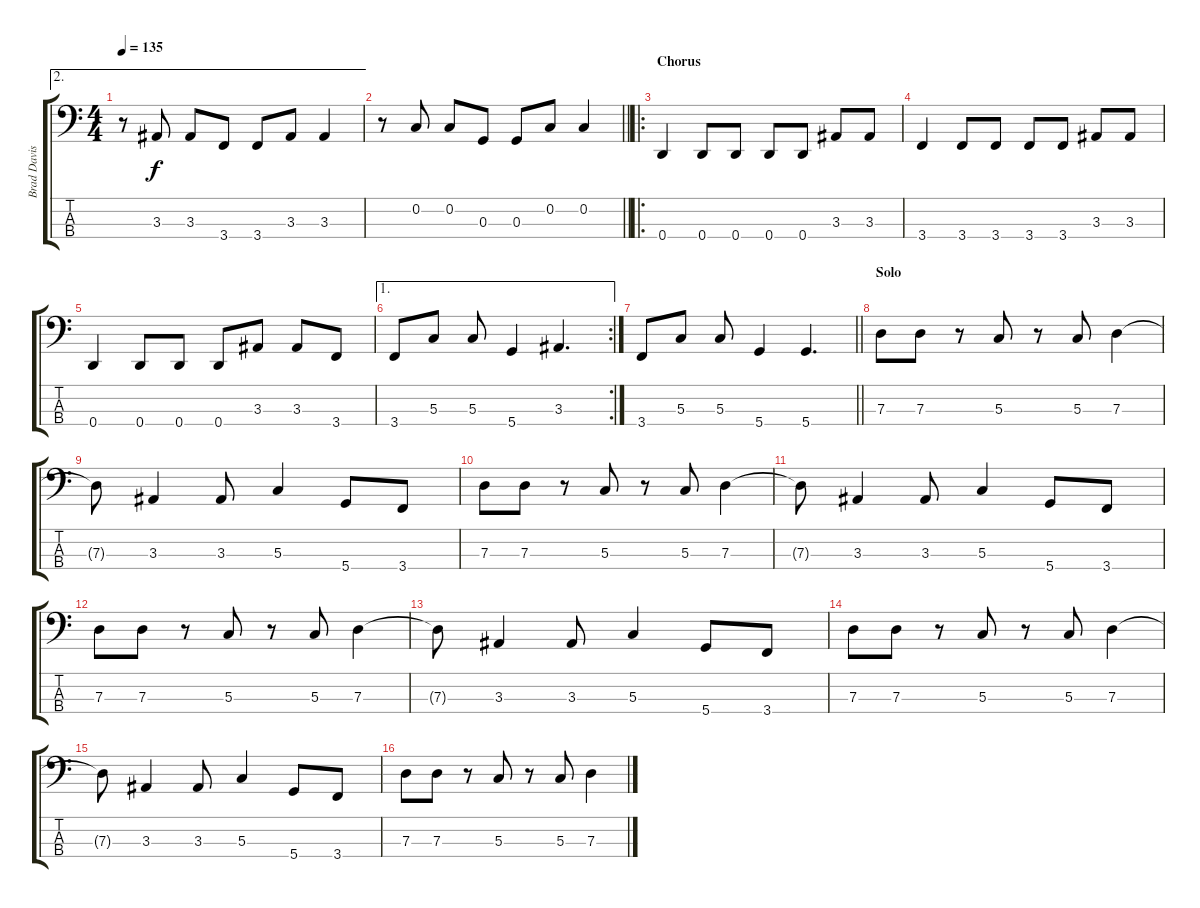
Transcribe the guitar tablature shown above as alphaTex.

\track ("Brad Davis" "Brad Davis") {instrument electricbasspick}
\staff {score tabs}
\tuning (F2 C2 G1 D1) {hide}
\ae 2
\ts (4 4)
\tempo 135
\clef f4
\ks c
r.8{dy f} 3.3.8 3.3.8 3.4.8 3.4.8 3.3.8 3.3.4 |
\barLineRight lightlight
r.8 0.2.8 0.2.8 0.3.8 0.3.8 0.2.8 0.2.4 |
\ro
\section ("" "Chorus")
0.4.4 0.4.8 0.4.8 0.4.8 0.4.8 3.3.8 3.3.8 |
3.4.4 3.4.8 3.4.8 3.4.8 3.4.8 3.3.8 3.3.8 |
0.4.4 0.4.8 0.4.8 0.4.8 3.3.8 3.3.8 3.4.8 |
\ae 1
\rc 2
3.4.8 5.3.8 5.3.8 5.4.4 3.3.4{d} |
\barLineRight lightlight
3.4.8 5.3.8 5.3.8 5.4.4 5.4.4{d} |
\section ("" "Solo")
7.3.8 7.3.8 r.8 5.3.8 r.8 5.3.8 7.3.4 |
7.3{t}.8 3.3.4 3.3.8 5.3.4 5.4.8 3.4.8 |
7.3.8 7.3.8 r.8 5.3.8 r.8 5.3.8 7.3.4 |
7.3{t}.8 3.3.4 3.3.8 5.3.4 5.4.8 3.4.8 |
7.3.8 7.3.8 r.8 5.3.8 r.8 5.3.8 7.3.4 |
7.3{t}.8 3.3.4 3.3.8 5.3.4 5.4.8 3.4.8 |
7.3.8 7.3.8 r.8 5.3.8 r.8 5.3.8 7.3.4 |
7.3{t}.8 3.3.4 3.3.8 5.3.4 5.4.8 3.4.8 |
7.3.8 7.3.8 r.8 5.3.8 r.8 5.3.8 7.3.4
